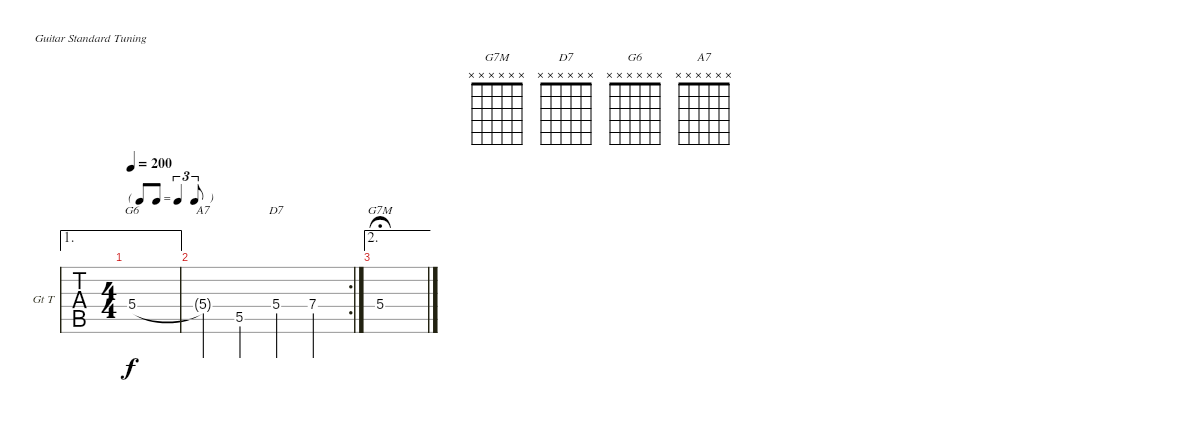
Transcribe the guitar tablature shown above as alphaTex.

\bracketExtendMode nobrackets
\firstSystemTrackNameOrientation horizontal
\otherSystemsTrackNameOrientation horizontal
\track ("Guitar Theme" "Gt T") {instrument acousticguitarsteel}
\staff {tabs}
\tuning (E4 B3 G3 D3 A2 E2)
\chord ("G7M" x x x x x x)
\chord ("D7" x x x x x x)
\chord ("G6" x x x x x x)
\chord ("A7" x x x x x x)
\ae 1
\ts (4 4)
\tf triplet8th
\tempo 200
\clef g2
\ks g
5.4.1{ch "G6" dy f} |
\rc 2
5.4{t}.4{ch "A7"} 5.5.4 5.4.4{ch "D7"} 7.4.4 |
\ae 2
5.4.1{ch "G7M" fermata (medium 0.58)}
